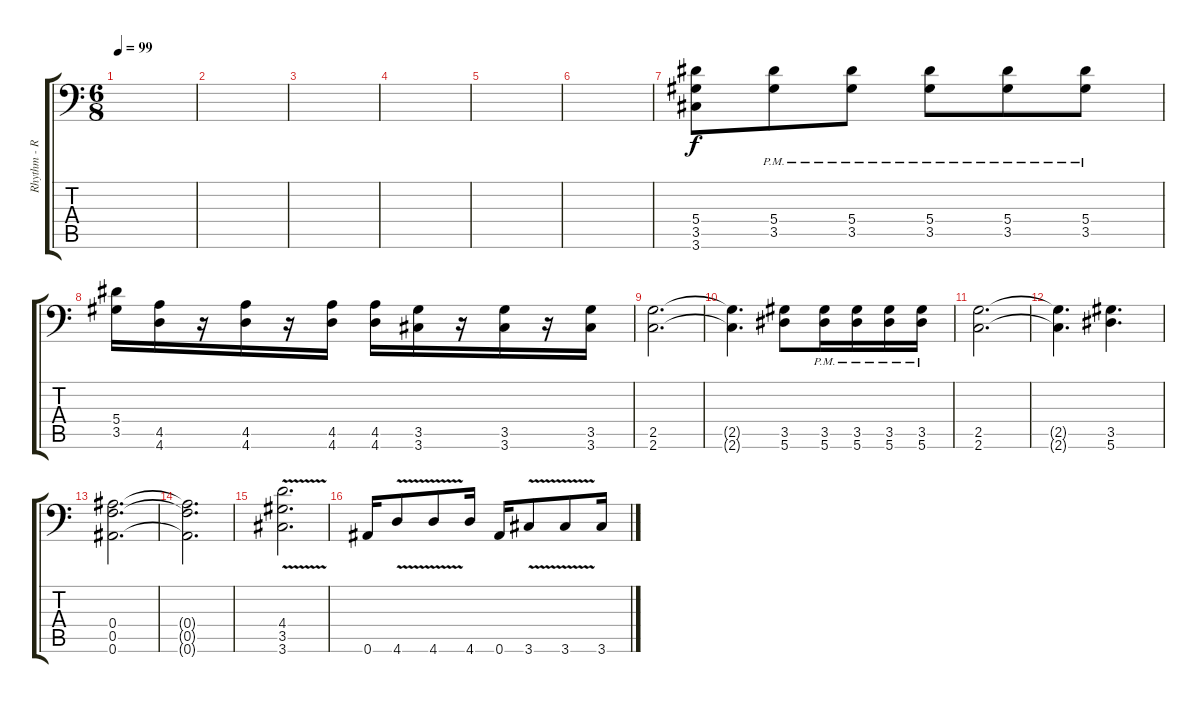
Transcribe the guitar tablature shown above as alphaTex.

\track ("Rhythm - Right" "Rhythm - R") {instrument distortionguitar}
\staff {score tabs}
\tuning (C4 G3 Eb3 Bb2 F2 Bb1) {hide}
\ts (6 8)
\tempo 99
\clef f4
\ks c
|
|
|
|
|
|
(5.4 3.5 3.6).8 (5.4{pm} 3.5{pm}).8 (5.4{pm} 3.5{pm}).8 (5.4{pm} 3.5{pm}).8 (5.4{pm} 3.5{pm}).8 (5.4{pm} 3.5{pm}).8 |
(5.4 3.5).16 (4.5 4.6).16 r.16 (4.5 4.6).16 r.16 (4.5 4.6).16 (4.5 4.6).16 (3.5 3.6).16 r.16 (3.5 3.6).16 r.16 (3.5 3.6).16 |
(2.5 2.6).2{d} |
(2.5{t} 2.6{t}).4{d} (3.5 5.6).8 (3.5{pm} 5.6{pm}).16 (3.5{pm} 5.6{pm}).16 (3.5{pm} 5.6{pm}).16 (3.5{pm} 5.6{pm}).16 |
(2.5 2.6).2{d} |
(2.5{t} 2.6{t}).4{d} (3.5 5.6).4{d} |
(0.4 0.5 0.6).2{d} |
(0.4{t} 0.5{t} 0.6{t}).2{d} |
(4.4{v} 3.5 3.6).2{d} |
0.6.16 4.6{v}.8 4.6{v}.8 4.6.16 0.6.16 3.6{v}.8 3.6{v}.8 3.6.16
